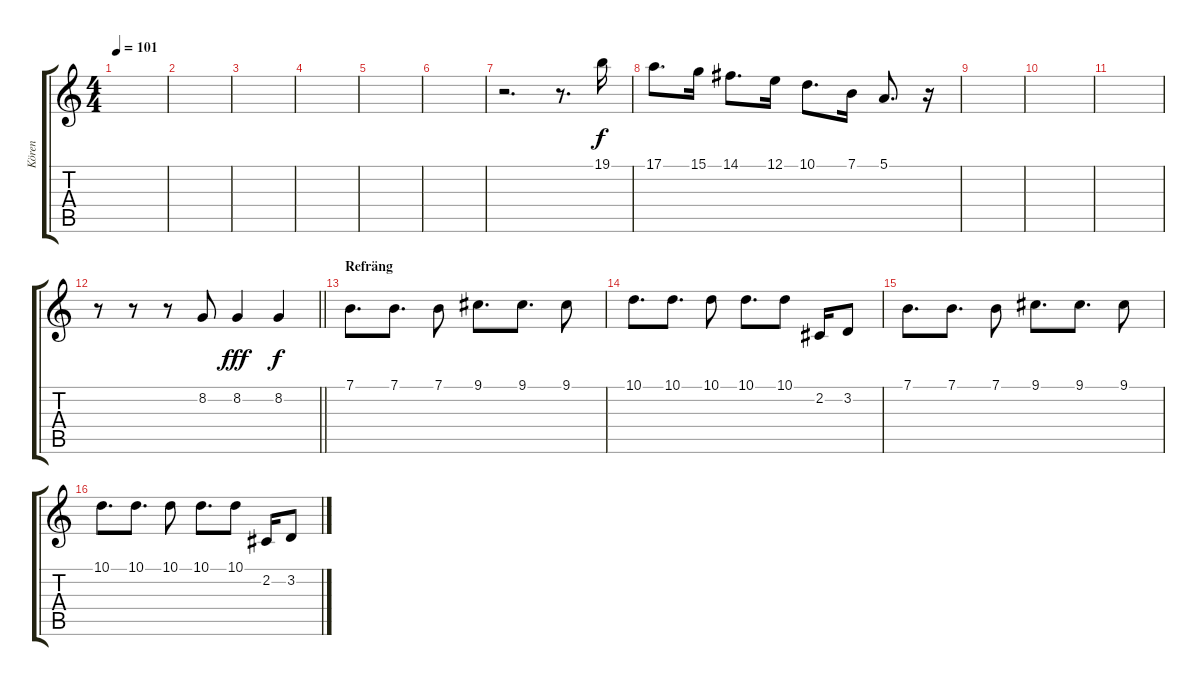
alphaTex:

\track ("Kören" "Kören") {instrument sopranosax}
\staff {score tabs}
\tuning (E4 B3 G3 D3 A2 E2) {hide}
\ts (4 4)
\tempo 101
\clef g2
\ks c
|
|
|
|
|
|
r.2{d} r.8{d} 19.1.16{volume 8 instrument electricguitarjazz} |
17.1.8{d} 15.1.16 14.1.8{d} 12.1.16 10.1.8{d} 7.1.16 5.1.8{d} r.16 |
|
|
|
\barLineRight lightlight
r.8{volume 13 instrument lead1square} r.8 r.8 8.2.8 8.2.4{dy fff} 8.2.4{dy f} |
\section ("" "Refräng")
7.1.8{d instrument sopranosax} 7.1.8{d} 7.1.8 9.1.8{d} 9.1.8{d} 9.1.8 |
10.1.8{d} 10.1.8{d} 10.1.8 10.1.8{d} 10.1.8 2.2.16 3.2.8 |
7.1.8{d} 7.1.8{d} 7.1.8 9.1.8{d} 9.1.8{d} 9.1.8 |
10.1.8{d} 10.1.8{d} 10.1.8 10.1.8{d} 10.1.8 2.2.16 3.2.8
